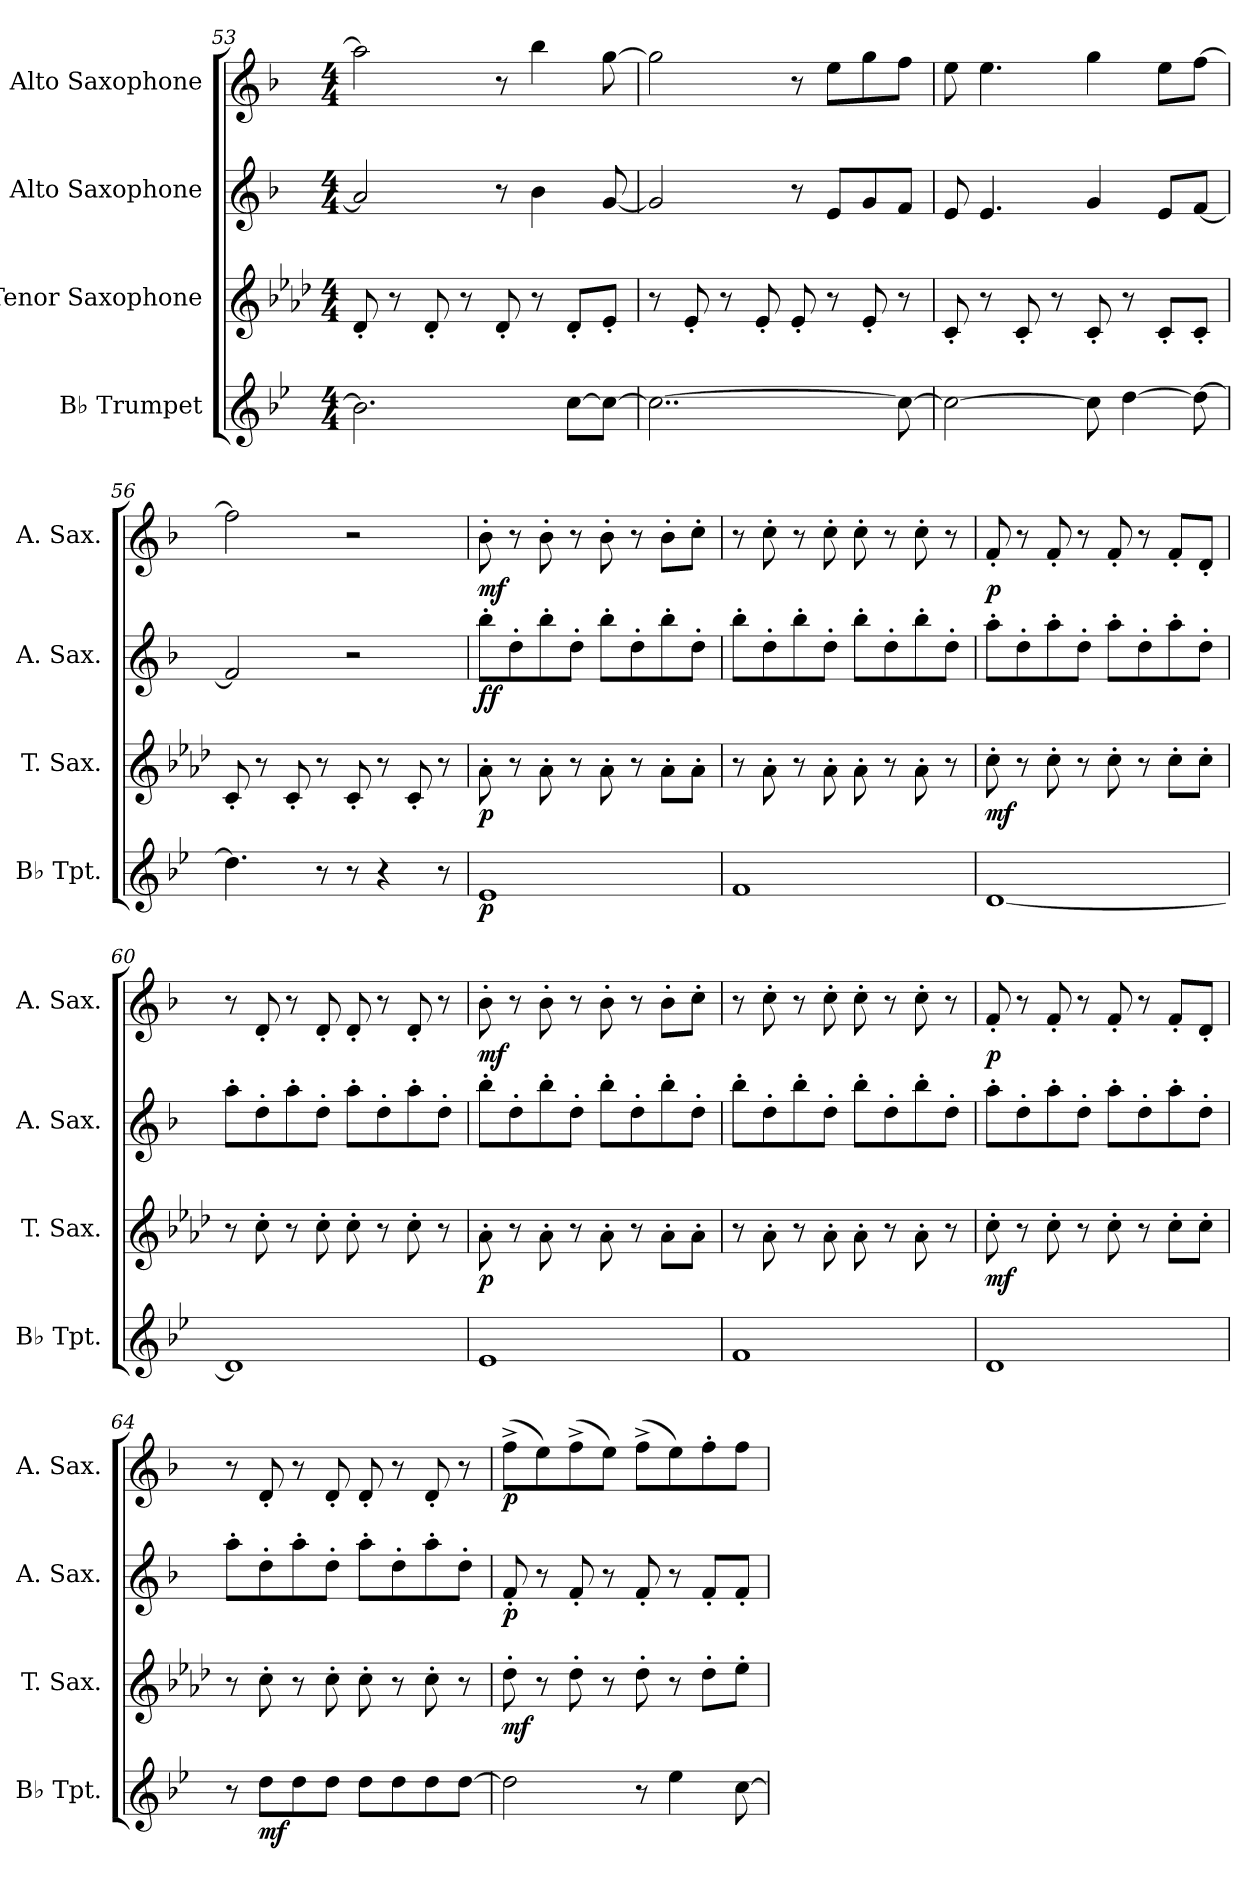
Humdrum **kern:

**kern	**dynam	**kern	**dynam	**kern	**dynam	**kern	**dynam
*part4	*part4	*part3	*part3	*part2	*part2	*part1	*part1
*staff4	*staff4	*staff3	*staff3	*staff2	*staff2	*staff1	*staff1
*I"B♭ Trumpet	*	*I"Tenor Saxophone	*	*I"Alto Saxophone	*	*I"Alto Saxophone	*
*I'B♭ Tpt.	*	*I'T. Sax.	*	*I'A. Sax.	*	*I'A. Sax.	*
*clefG2	*	*clefG2	*	*clefG2	*	*clefG2	*
*ITrd1c2	*	*ITrd8c14	*	*ITrd5c9	*	*ITrd5c9	*
*k[b-e-a-d-]	*	*k[b-e-a-d-]	*	*k[b-e-a-d-]	*	*k[b-e-a-d-]	*
*M4/4	*	*M4/4	*	*M4/4	*	*M4/4	*
=53	=53	=53	=53	=53	=53	=53	=53
2.a-\]	.	8D-'/	.	2c/]	.	2cc\]	.
.	.	8r	.	.	.	.	.
.	.	8D-'/	.	.	.	.	.
.	.	8r	.	.	.	.	.
.	.	8D-'/	.	8r	.	8r	.
.	.	8r	.	4d-\	.	4dd-\	.
[8b-\L	.	8D-'/L	.	.	.	.	.
8b-\J_	.	8E-'/J	.	[8B-/	.	[8b-\	.
=54	=54	=54	=54	=54	=54	=54	=54
2..b-\_	.	8r	.	2B-/]	.	2b-\]	.
.	.	8E-'/	.	.	.	.	.
.	.	8r	.	.	.	.	.
.	.	8E-'/	.	.	.	.	.
.	.	8E-'/	.	8r	.	8r	.
.	.	8r	.	8G/L	.	8g\L	.
.	.	8E-'/	.	8B-/	.	8b-\	.
8b-\_	.	8r	.	8A-/J	.	8a-\J	.
=55	=55	=55	=55	=55	=55	=55	=55
2b-\_	.	8C'/	.	8G/	.	8g\	.
.	.	8r	.	4.G/	.	4.g\	.
.	.	8C'/	.	.	.	.	.
.	.	8r	.	.	.	.	.
8b-\]	.	8C'/	.	4B-/	.	4b-\	.
[4cc\	.	8r	.	.	.	.	.
.	.	8C'/L	.	8G/L	.	8g\L	.
8cc\_	.	8C'/J	.	[8A-/J	.	[8a-\J	.
!!LO:LB:g=z
=56	=56	=56	=56	=56	=56	=56	=56
4.cc\]	.	8C'/	.	2A-/]	.	2a-\]	.
.	.	8r	.	.	.	.	.
.	.	8C'/	.	.	.	.	.
8r	.	8r	.	.	.	.	.
8r	.	8C'/	.	2r	.	2r	.
4r	.	8r	.	.	.	.	.
.	.	8C'/	.	.	.	.	.
8r	.	8r	.	.	.	.	.
=57	=57	=57	=57	=57	=57	=57	=57
!	!LO:DY:b	!	!LO:DY:b	!	!LO:DY:b	!	!LO:DY:b
1d-	p	8A-'\	p	8dd-'\L	ff	8d-'\	mf
.	.	8r	.	8f'\	.	8r	.
.	.	8A-'\	.	8dd-'\	.	8d-'\	.
.	.	8r	.	8f'\J	.	8r	.
.	.	8A-'\	.	8dd-'\L	.	8d-'\	.
.	.	8r	.	8f'\	.	8r	.
.	.	8A-'\L	.	8dd-'\	.	8d-'\L	.
.	.	8A-'\J	.	8f'\J	.	8e-'\J	.
=58	=58	=58	=58	=58	=58	=58	=58
1e-	.	8r	.	8dd-'\L	.	8r	.
.	.	8A-'\	.	8f'\	.	8e-'\	.
.	.	8r	.	8dd-'\	.	8r	.
.	.	8A-'\	.	8f'\J	.	8e-'\	.
.	.	8A-'\	.	8dd-'\L	.	8e-'\	.
.	.	8r	.	8f'\	.	8r	.
.	.	8A-'\	.	8dd-'\	.	8e-'\	.
.	.	8r	.	8f'\J	.	8r	.
=59	=59	=59	=59	=59	=59	=59	=59
!	!	!	!LO:DY:b	!	!	!	!LO:DY:b
[1c	.	8c'\	mf	8cc'\L	.	8A-'/	p
.	.	8r	.	8f'\	.	8r	.
.	.	8c'\	.	8cc'\	.	8A-'/	.
.	.	8r	.	8f'\J	.	8r	.
.	.	8c'\	.	8cc'\L	.	8A-'/	.
.	.	8r	.	8f'\	.	8r	.
.	.	8c'\L	.	8cc'\	.	8A-'/L	.
.	.	8c'\J	.	8f'\J	.	8F'/J	.
!!LO:PB:g=z
=60	=60	=60	=60	=60	=60	=60	=60
1c]	.	8r	.	8cc'\L	.	8r	.
.	.	8c'\	.	8f'\	.	8F'/	.
.	.	8r	.	8cc'\	.	8r	.
.	.	8c'\	.	8f'\J	.	8F'/	.
.	.	8c'\	.	8cc'\L	.	8F'/	.
.	.	8r	.	8f'\	.	8r	.
.	.	8c'\	.	8cc'\	.	8F'/	.
.	.	8r	.	8f'\J	.	8r	.
=61	=61	=61	=61	=61	=61	=61	=61
!	!	!	!LO:DY:b	!	!	!	!LO:DY:b
1d-	.	8A-'\	p	8dd-'\L	.	8d-'\	mf
.	.	8r	.	8f'\	.	8r	.
.	.	8A-'\	.	8dd-'\	.	8d-'\	.
.	.	8r	.	8f'\J	.	8r	.
.	.	8A-'\	.	8dd-'\L	.	8d-'\	.
.	.	8r	.	8f'\	.	8r	.
.	.	8A-'\L	.	8dd-'\	.	8d-'\L	.
.	.	8A-'\J	.	8f'\J	.	8e-'\J	.
=62	=62	=62	=62	=62	=62	=62	=62
1e-	.	8r	.	8dd-'\L	.	8r	.
.	.	8A-'\	.	8f'\	.	8e-'\	.
.	.	8r	.	8dd-'\	.	8r	.
.	.	8A-'\	.	8f'\J	.	8e-'\	.
.	.	8A-'\	.	8dd-'\L	.	8e-'\	.
.	.	8r	.	8f'\	.	8r	.
.	.	8A-'\	.	8dd-'\	.	8e-'\	.
.	.	8r	.	8f'\J	.	8r	.
=63	=63	=63	=63	=63	=63	=63	=63
!	!	!	!LO:DY:b	!	!	!	!LO:DY:b
1c	.	8c'\	mf	8cc'\L	.	8A-'/	p
.	.	8r	.	8f'\	.	8r	.
.	.	8c'\	.	8cc'\	.	8A-'/	.
.	.	8r	.	8f'\J	.	8r	.
.	.	8c'\	.	8cc'\L	.	8A-'/	.
.	.	8r	.	8f'\	.	8r	.
.	.	8c'\L	.	8cc'\	.	8A-'/L	.
.	.	8c'\J	.	8f'\J	.	8F'/J	.
!!LO:LB:g=z
=64	=64	=64	=64	=64	=64	=64	=64
8r	.	8r	.	8cc'\L	.	8r	.
!	!LO:DY:b	!	!	!	!	!	!
8cc\L	mf	8c'\	.	8f'\	.	8F'/	.
8cc\	.	8r	.	8cc'\	.	8r	.
8cc\J	.	8c'\	.	8f'\J	.	8F'/	.
8cc\L	.	8c'\	.	8cc'\L	.	8F'/	.
8cc\	.	8r	.	8f'\	.	8r	.
8cc\	.	8c'\	.	8cc'\	.	8F'/	.
[8cc\J	.	8r	.	8f'\J	.	8r	.
=65	=65	=65	=65	=65	=65	=65	=65
!	!	!	!LO:DY:b	!	!LO:DY:b	!	!LO:DY:b
2cc\]	.	8d-'\	mf	8A-'/	p	(>8a-^\L	p
.	.	8r	.	8r	.	8g\)	.
.	.	8d-'\	.	8A-'/	.	(>8a-^\	.
.	.	8r	.	8r	.	8g\J)	.
8r	.	8d-'\	.	8A-'/	.	(>8a-^\L	.
4dd-\	.	8r	.	8r	.	8g\)	.
.	.	8d-'\L	.	8A-'/L	.	8a-'\	.
[8b-\	.	8e-'\J	.	8A-'/J	.	8a-\J	.
=	=	=	=	=	=	=	=
*-	*-	*-	*-	*-	*-	*-	*-
